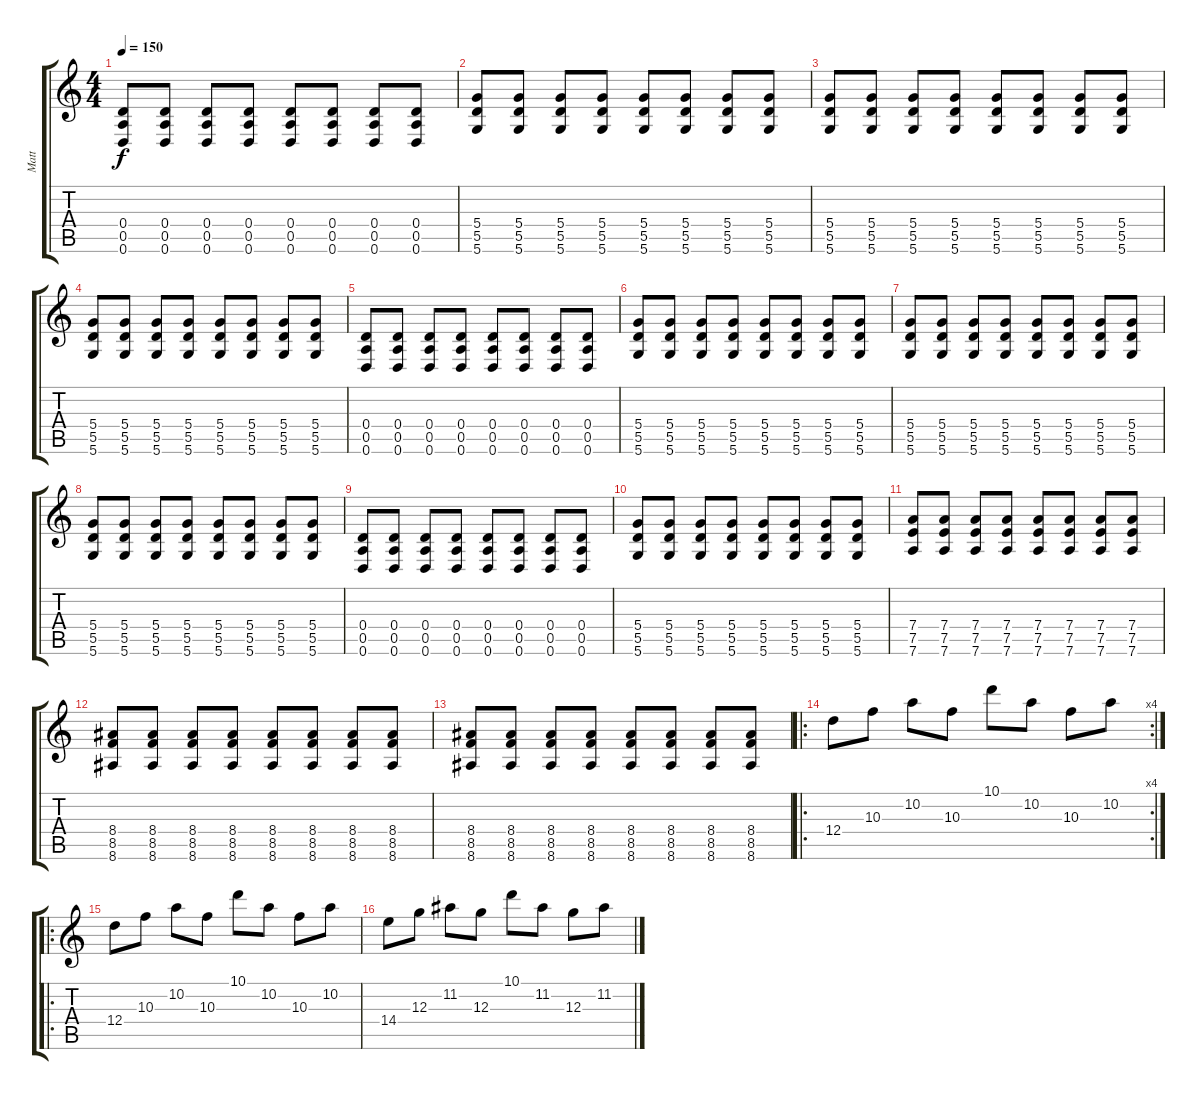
\track ("Matt" "Matt") {instrument overdrivenguitar}
\staff {score tabs}
\tuning (E4 B3 G3 D3 A2 D2) {hide}
\ts (4 4)
\tempo 150
\clef g2
\ks c
(0.4 0.5 0.6).8{dy f} (0.4 0.5 0.6).8 (0.4 0.5 0.6).8 (0.4 0.5 0.6).8 (0.4 0.5 0.6).8 (0.4 0.5 0.6).8 (0.4 0.5 0.6).8 (0.4 0.5 0.6).8 |
(5.4 5.5 5.6).8 (5.4 5.5 5.6).8 (5.4 5.5 5.6).8 (5.4 5.5 5.6).8 (5.4 5.5 5.6).8 (5.4 5.5 5.6).8 (5.4 5.5 5.6).8 (5.4 5.5 5.6).8 |
(5.4 5.5 5.6).8 (5.4 5.5 5.6).8 (5.4 5.5 5.6).8 (5.4 5.5 5.6).8 (5.4 5.5 5.6).8 (5.4 5.5 5.6).8 (5.4 5.5 5.6).8 (5.4 5.5 5.6).8 |
(5.4 5.5 5.6).8 (5.4 5.5 5.6).8 (5.4 5.5 5.6).8 (5.4 5.5 5.6).8 (5.4 5.5 5.6).8 (5.4 5.5 5.6).8 (5.4 5.5 5.6).8 (5.4 5.5 5.6).8 |
(0.4 0.5 0.6).8 (0.4 0.5 0.6).8 (0.4 0.5 0.6).8 (0.4 0.5 0.6).8 (0.4 0.5 0.6).8 (0.4 0.5 0.6).8 (0.4 0.5 0.6).8 (0.4 0.5 0.6).8 |
(5.4 5.5 5.6).8 (5.4 5.5 5.6).8 (5.4 5.5 5.6).8 (5.4 5.5 5.6).8 (5.4 5.5 5.6).8 (5.4 5.5 5.6).8 (5.4 5.5 5.6).8 (5.4 5.5 5.6).8 |
(5.4 5.5 5.6).8 (5.4 5.5 5.6).8 (5.4 5.5 5.6).8 (5.4 5.5 5.6).8 (5.4 5.5 5.6).8 (5.4 5.5 5.6).8 (5.4 5.5 5.6).8 (5.4 5.5 5.6).8 |
(5.4 5.5 5.6).8 (5.4 5.5 5.6).8 (5.4 5.5 5.6).8 (5.4 5.5 5.6).8 (5.4 5.5 5.6).8 (5.4 5.5 5.6).8 (5.4 5.5 5.6).8 (5.4 5.5 5.6).8 |
(0.4 0.5 0.6).8 (0.4 0.5 0.6).8 (0.4 0.5 0.6).8 (0.4 0.5 0.6).8 (0.4 0.5 0.6).8 (0.4 0.5 0.6).8 (0.4 0.5 0.6).8 (0.4 0.5 0.6).8 |
(5.4 5.5 5.6).8 (5.4 5.5 5.6).8 (5.4 5.5 5.6).8 (5.4 5.5 5.6).8 (5.4 5.5 5.6).8 (5.4 5.5 5.6).8 (5.4 5.5 5.6).8 (5.4 5.5 5.6).8 |
(7.4 7.5 7.6).8 (7.4 7.5 7.6).8 (7.4 7.5 7.6).8 (7.4 7.5 7.6).8 (7.4 7.5 7.6).8 (7.4 7.5 7.6).8 (7.4 7.5 7.6).8 (7.4 7.5 7.6).8 |
(8.4 8.5 8.6).8 (8.4 8.5 8.6).8 (8.4 8.5 8.6).8 (8.4 8.5 8.6).8 (8.4 8.5 8.6).8 (8.4 8.5 8.6).8 (8.4 8.5 8.6).8 (8.4 8.5 8.6).8 |
(8.4 8.5 8.6).8 (8.4 8.5 8.6).8 (8.4 8.5 8.6).8 (8.4 8.5 8.6).8 (8.4 8.5 8.6).8 (8.4 8.5 8.6).8 (8.4 8.5 8.6).8 (8.4 8.5 8.6).8 |
\ro
\rc 4
12.4.8 10.3.8 10.2.8 10.3.8 10.1.8 10.2.8 10.3.8 10.2.8 |
\ro
12.4.8 10.3.8 10.2.8 10.3.8 10.1.8 10.2.8 10.3.8 10.2.8 |
14.4.8 12.3.8 11.2.8 12.3.8 10.1.8 11.2.8 12.3.8 11.2.8
